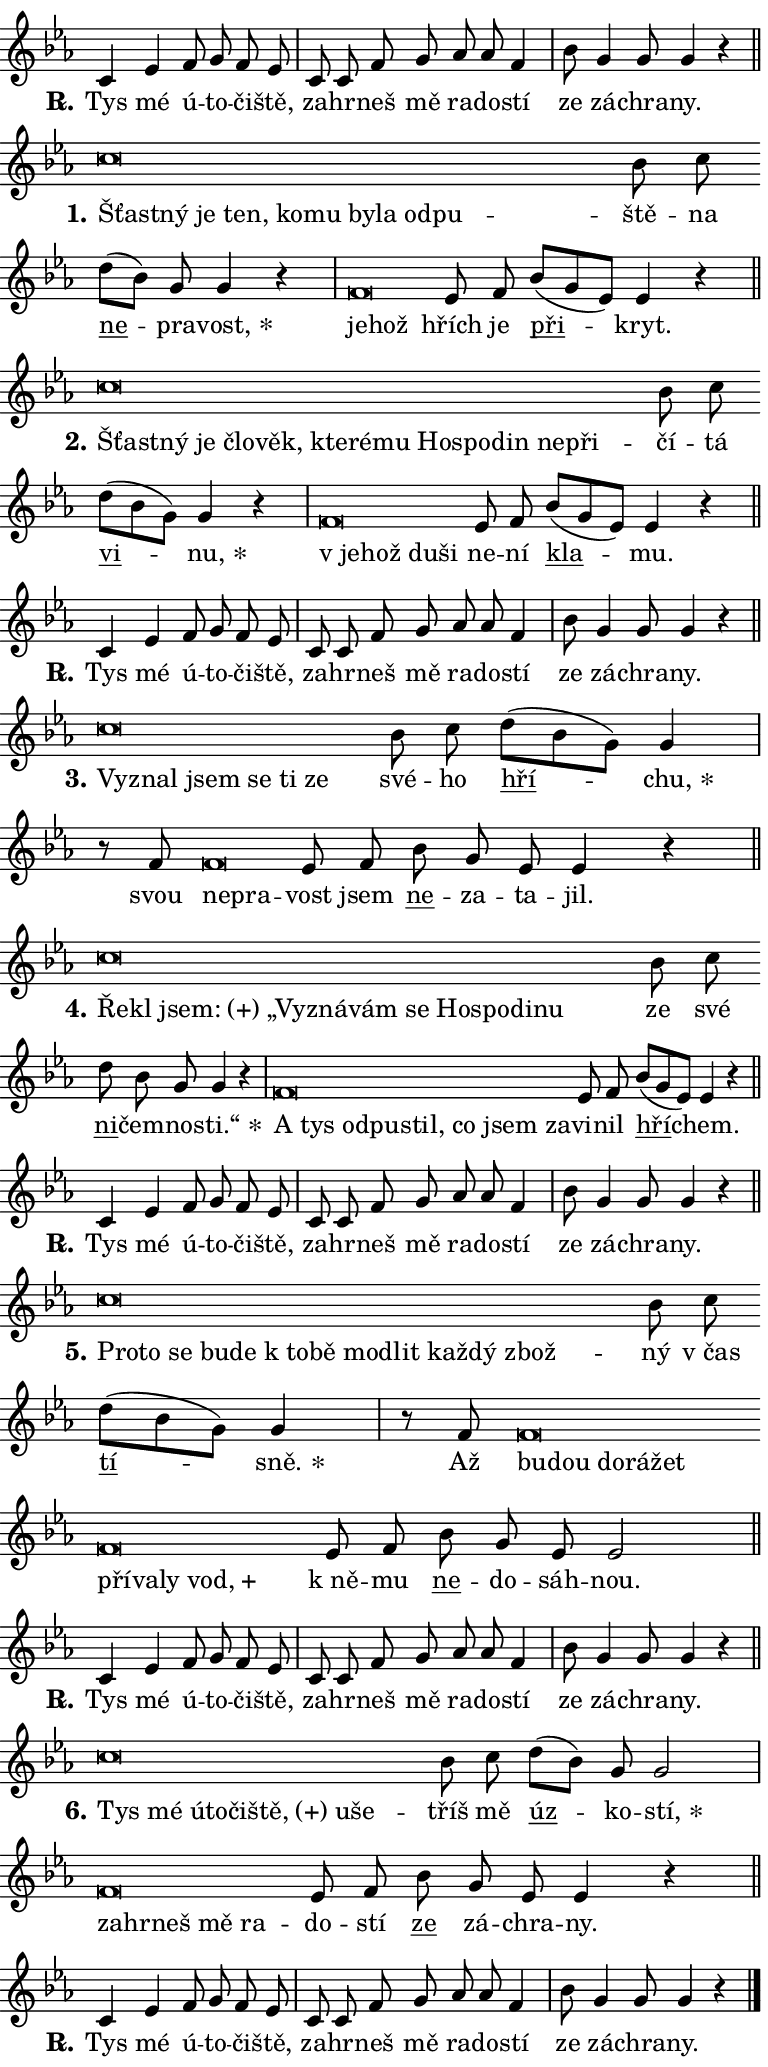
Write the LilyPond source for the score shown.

\version "2.24.0"
\header { tagline = "" }
\paper {
  indent = 0\cm
  top-margin = 0\cm
  right-margin = 0.13\cm % to fit lyric hyphens
  bottom-margin = 0\cm
  left-margin = 0\cm
  paper-width = 13\cm
  page-breaking = #ly:one-page-breaking
  system-system-spacing.basic-distance = #11
  score-system-spacing.basic-distance = #11
  ragged-last = ##f
}


%% Author: Thomas Morley
%% https://lists.gnu.org/archive/html/lilypond-user/2020-05/msg00002.html
#(define (line-position grob)
"Returns position of @var[grob} in current system:
   @code{'start}, if at first time-step
   @code{'end}, if at last time-step
   @code{'middle} otherwise
"
  (let* ((col (ly:item-get-column grob))
         (ln (ly:grob-object col 'left-neighbor))
         (rn (ly:grob-object col 'right-neighbor))
         (col-to-check-left (if (ly:grob? ln) ln col))
         (col-to-check-right (if (ly:grob? rn) rn col))
         (break-dir-left
           (and
             (ly:grob-property col-to-check-left 'non-musical #f)
             (ly:item-break-dir col-to-check-left)))
         (break-dir-right
           (and
             (ly:grob-property col-to-check-right 'non-musical #f)
             (ly:item-break-dir col-to-check-right))))
        (cond ((eqv? 1 break-dir-left) 'start)
              ((eqv? -1 break-dir-right) 'end)
              (else 'middle))))

#(define (tranparent-at-line-position vctor)
  (lambda (grob)
  "Relying on @code{line-position} select the relevant enry from @var{vctor}.
Used to determine transparency,"
    (case (line-position grob)
      ((end) (not (vector-ref vctor 0)))
      ((middle) (not (vector-ref vctor 1)))
      ((start) (not (vector-ref vctor 2))))))

noteHeadBreakVisibility =
#(define-music-function (break-visibility)(vector?)
"Makes @code{NoteHead}s transparent relying on @var{break-visibility}"
#{
  \override NoteHead.transparent =
    #(tranparent-at-line-position break-visibility)
#})

#(define delete-ledgers-for-transparent-note-heads
  (lambda (grob)
    "Reads whether a @code{NoteHead} is transparent.
If so this @code{NoteHead} is removed from @code{'note-heads} from
@var{grob}, which is supposed to be @code{LedgerLineSpanner}.
As a result ledgers are not printed for this @code{NoteHead}"
    (let* ((nhds-array (ly:grob-object grob 'note-heads))
           (nhds-list
             (if (ly:grob-array? nhds-array)
                 (ly:grob-array->list nhds-array)
                 '()))
           ;; Relies on the transparent-property being done before
           ;; Staff.LedgerLineSpanner.after-line-breaking is executed.
           ;; This is fragile ...
           (to-keep
             (remove
               (lambda (nhd)
                 (ly:grob-property nhd 'transparent #f))
               nhds-list)))
      ;; TODO find a better method to iterate over grob-arrays, similiar
      ;; to filter/remove etc for lists
      ;; For now rebuilt from scratch
      (set! (ly:grob-object grob 'note-heads)  '())
      (for-each
        (lambda (nhd)
          (ly:pointer-group-interface::add-grob grob 'note-heads nhd))
        to-keep))))

squashNotes = {
  \override NoteHead.X-extent = #'(-0.2 . 0.2)
  \override NoteHead.Y-extent = #'(-0.75 . 0)
  \override NoteHead.stencil =
    #(lambda (grob)
       (let ((pos (ly:grob-property grob 'staff-position)))
         (begin
           (if (< pos -7) (display "ERROR: Lower brevis then expected\n") (display ""))
           (if (<= pos -6) ly:text-interface::print ly:note-head::print))))
}
unSquashNotes = {
  \revert NoteHead.X-extent
  \revert NoteHead.Y-extent
  \revert NoteHead.stencil
}

hideNotes = \noteHeadBreakVisibility #begin-of-line-visible
unHideNotes = \noteHeadBreakVisibility #all-visible

% work-around for resetting accidentals
% https://lilypond.org/doc/v2.23/Documentation/notation/displaying-rhythms#unmetered-music
cadenzaMeasure = {
  \cadenzaOff
  \partial 1024 s1024
  \cadenzaOn
}

#(define-markup-command (accent layout props text) (markup?)
  "Underline accented syllable"
  (interpret-markup layout props
    #{\markup \override #'(offset . 4.3) \underline { #text }#}))

responsum = \markup \concat {
  "R" \hspace #-1.05 \path #0.1 #'((moveto 0 0.07) (lineto 0.9 0.8)) \hspace #0.05 "."
}

spaceSize = #0.6828661417322834 % exact space size for TeX Gyre Schola

\layout {
  \context {
    \Staff
    \remove "Time_signature_engraver"
    \override LedgerLineSpanner.after-line-breaking = #delete-ledgers-for-transparent-note-heads
  }
  \context {
    \Lyrics {
      \override LyricSpace.minimum-distance = \spaceSize
      \override LyricText.font-name = #"TeX Gyre Schola"
      \override LyricText.font-size = 1
      \override StanzaNumber.font-name = #"TeX Gyre Schola Bold"
      \override StanzaNumber.font-size = 1
    }
  }
  \context {
    \Score 
    \override NoteHead.text =
      #(lambda (grob) 
        (let ((pos (ly:grob-property grob 'staff-position)))
          #{\markup {
            \combine
              \halign #-0.55 \raise #(if (= pos -6) 0 0.5) \override #'(thickness . 2) \draw-line #'(3.2 . 0)
              \musicglyph "noteheads.sM1"
          }#}))
  }
}

% magnetic-lyrics.ily
%
%   written by
%     Jean Abou Samra <jean@abou-samra.fr>
%     Werner Lemberg <wl@gnu.org>
%
%   adapted by
%     Jiri Hon <jiri.hon@gmail.com>
%
% Version 2022-Apr-15

% https://www.mail-archive.com/lilypond-user@gnu.org/msg149350.html

#(define (Left_hyphen_pointer_engraver context)
   "Collect syllable-hyphen-syllable occurrences in lyrics and store
them in properties.  This engraver only looks to the left.  For
example, if the lyrics input is @code{foo -- bar}, it does the
following.

@itemize @bullet
@item
Set the @code{text} property of the @code{LyricHyphen} grob between
@q{foo} and @q{bar} to @code{foo}.

@item
Set the @code{left-hyphen} property of the @code{LyricText} grob with
text @q{foo} to the @code{LyricHyphen} grob between @q{foo} and
@q{bar}.
@end itemize

Use this auxiliary engraver in combination with the
@code{lyric-@/text::@/apply-@/magnetic-@/offset!} hook."
   (let ((hyphen #f)
         (text #f))
     (make-engraver
      (acknowledgers
       ((lyric-syllable-interface engraver grob source-engraver)
        (set! text grob)))
      (end-acknowledgers
       ((lyric-hyphen-interface engraver grob source-engraver)
        ;(when (not (grob::has-interface grob 'lyric-space-interface))
          (set! hyphen grob)));)
      ((stop-translation-timestep engraver)
       (when (and text hyphen)
         (ly:grob-set-object! text 'left-hyphen hyphen))
       (set! text #f)
       (set! hyphen #f)))))

#(define (lyric-text::apply-magnetic-offset! grob)
   "If the space between two syllables is less than the value in
property @code{LyricText@/.details@/.squash-threshold}, move the right
syllable to the left so that it gets concatenated with the left
syllable.

Use this function as a hook for
@code{LyricText@/.after-@/line-@/breaking} if the
@code{Left_@/hyphen_@/pointer_@/engraver} is active."
   (let ((hyphen (ly:grob-object grob 'left-hyphen #f)))
     (when hyphen
       (let ((left-text (ly:spanner-bound hyphen LEFT)))
         (when (grob::has-interface left-text 'lyric-syllable-interface)
           (let* ((common (ly:grob-common-refpoint grob left-text X))
                  (this-x-ext (ly:grob-extent grob common X))
                  (left-x-ext
                   (begin
                     ;; Trigger magnetism for left-text.
                     (ly:grob-property left-text 'after-line-breaking)
                     (ly:grob-extent left-text common X)))
                  ;; `delta` is the gap width between two syllables.
                  (delta (- (interval-start this-x-ext)
                            (interval-end left-x-ext)))
                  (details (ly:grob-property grob 'details))
                  (threshold (assoc-get 'squash-threshold details 0.2)))
             (when (< delta threshold)
               (let* (;; We have to manipulate the input text so that
                      ;; ligatures crossing syllable boundaries are not
                      ;; disabled.  For languages based on the Latin
                      ;; script this is essentially a beautification.
                      ;; However, for non-Western scripts it can be a
                      ;; necessity.
                      (lt (ly:grob-property left-text 'text))
                      (rt (ly:grob-property grob 'text))
                      (is-space (grob::has-interface hyphen 'lyric-space-interface))
                      (space (if is-space " " ""))
                      (extra-delta (if is-space spaceSize 0))
                      ;; Append new syllable.
                      (ltrt-space (if (and (string? lt) (string? rt))
                                (string-append lt space rt)
                                (make-concat-markup (list lt space rt))))
                      ;; Right-align `ltrt` to the right side.
                      (ltrt-space-markup (grob-interpret-markup
                               grob
                               (make-translate-markup
                                (cons (interval-length this-x-ext) 0)
                                (make-right-align-markup ltrt-space)))))
                 (begin
                   ;; Don't print `left-text`.
                   (ly:grob-set-property! left-text 'stencil #f)
                   ;; Set text and stencil (which holds all collected
                   ;; syllables so far) and shift it to the left.
                   (ly:grob-set-property! grob 'text ltrt-space)
                   (ly:grob-set-property! grob 'stencil ltrt-space-markup)
                   (ly:grob-translate-axis! grob (- (- delta extra-delta)) X))))))))))


#(define (lyric-hyphen::displace-bounds-first grob)
   ;; Make very sure this callback isn't triggered too early.
   (let ((left (ly:spanner-bound grob LEFT))
         (right (ly:spanner-bound grob RIGHT)))
     (ly:grob-property left 'after-line-breaking)
     (ly:grob-property right 'after-line-breaking)
     (ly:lyric-hyphen::print grob)))

squashThreshold = #0.4

\layout {
  \context {
    \Lyrics
    \consists #Left_hyphen_pointer_engraver
    \override LyricText.after-line-breaking =
      #lyric-text::apply-magnetic-offset!
    \override LyricHyphen.stencil = #lyric-hyphen::displace-bounds-first
    \override LyricText.details.squash-threshold = \squashThreshold
    \override LyricHyphen.minimum-distance = 0
    \override LyricHyphen.minimum-length = \squashThreshold
  }
}

squashText = \override LyricText.details.squash-threshold = 9999
unSquashText = \override LyricText.details.squash-threshold = \squashThreshold

leftText = \override LyricText.self-alignment-X = #LEFT
unLeftText = \revert LyricText.self-alignment-X

starOffset = #(lambda (grob) 
                (let ((x_offset (ly:self-alignment-interface::aligned-on-x-parent grob)))
                  (if (= x_offset 0) 0 (+ x_offset 1.2))))

star = #(define-music-function (syllable)(string?)
"Append star separator at the end of a syllable"
#{
  \once \override LyricText.X-offset = #starOffset
  \lyricmode { \markup {
    #syllable
    \override #'((font-name . "TeX Gyre Schola Bold")) \hspace #0.2 \lower #0.65 \larger "*"
  } }
#})

starAccent = #(define-music-function (syllable)(string?)
"Append star separator at the end of a syllable and make accent"
#{
  \once \override LyricText.X-offset = #starOffset
  \lyricmode { \markup {
    \accent #syllable
    \override #'((font-name . "TeX Gyre Schola Bold")) \hspace #0.2 \lower #0.65 \larger "*"
  } }
#})

breath = #(define-music-function (syllable)(string?)
"Append breathing indicator at the end of a syllable"
#{
  \lyricmode { \markup { #syllable "+" } }
#})

optionalBreath = #(define-music-function (syllable)(string?)
"Append optional breathing indicator at the end of a syllable"
#{
  \lyricmode { \markup { #syllable "(+)" } }
#})


\score {
    <<
        \new Voice = "melody" { \cadenzaOn \key es \major \relative { c'4 es f8 g f es \cadenzaMeasure \bar "|" c c f g as as f4 \cadenzaMeasure \bar "|" bes8 g4 g8 g4 r \cadenzaMeasure \bar "||" \break } }
        \new Lyrics \lyricsto "melody" { \lyricmode { \set stanza = \responsum
Tys mé ú -- to -- či -- ště, za -- hr -- neš mě ra -- do -- stí ze zá -- chra -- ny. } }
    >>
    \layout {}
}

\score {
    <<
        \new Voice = "melody" { \cadenzaOn \key es \major \relative { \squashNotes c''\breve*1/16 \hideNotes \breve*1/16 \bar "" \breve*1/16 \bar "" \breve*1/16 \bar "" \breve*1/16 \bar "" \breve*1/16 \bar "" \breve*1/16 \bar "" \breve*1/16 \bar "" \breve*1/16 \breve*1/16 \bar "" \unHideNotes \unSquashNotes bes8 c \bar "" d[( bes)] g g4 r \cadenzaMeasure \bar "|" \squashNotes f\breve*1/16 \hideNotes \breve*1/16 \bar "" \unHideNotes \unSquashNotes es8 f \bar "" bes[( g es)] es4 r \cadenzaMeasure \bar "||" \break } }
        \new Lyrics \lyricsto "melody" { \lyricmode { \set stanza = "1."
\leftText Šťast -- \squashText ný je ten, ko -- mu by -- la od -- pu -- \unLeftText \unSquashText ště -- na \markup \accent ne -- pra -- \star vost, \leftText je -- \squashText hož \unLeftText \unSquashText hřích je \markup \accent při -- kryt. } }
    >>
    \layout {}
}

\score {
    <<
        \new Voice = "melody" { \cadenzaOn \key es \major \relative { \squashNotes c''\breve*1/16 \hideNotes \breve*1/16 \bar "" \breve*1/16 \bar "" \breve*1/16 \bar "" \breve*1/16 \bar "" \breve*1/16 \bar "" \breve*1/16 \bar "" \breve*1/16 \bar "" \breve*1/16 \bar "" \breve*1/16 \bar "" \breve*1/16 \bar "" \breve*1/16 \breve*1/16 \bar "" \unHideNotes \unSquashNotes bes8 c \bar "" d[( bes g)] g4 r \cadenzaMeasure \bar "|" \squashNotes f\breve*1/16 \hideNotes \breve*1/16 \bar "" \breve*1/16 \breve*1/16 \bar "" \unHideNotes \unSquashNotes es8 f \bar "" bes[( g es)] es4 r \cadenzaMeasure \bar "||" \break } }
        \new Lyrics \lyricsto "melody" { \lyricmode { \set stanza = "2."
\leftText Šťast -- \squashText ný je člo -- věk, kte -- ré -- mu Ho -- spo -- din ne -- při -- \unLeftText \unSquashText čí -- tá \markup \accent vi -- \star nu, \leftText "v je" -- \squashText hož du -- ši \unLeftText \unSquashText ne -- ní \markup \accent kla -- mu. } }
    >>
    \layout {}
}

\score {
    <<
        \new Voice = "melody" { \cadenzaOn \key es \major \relative { c'4 es f8 g f es \cadenzaMeasure \bar "|" c c f g as as f4 \cadenzaMeasure \bar "|" bes8 g4 g8 g4 r \cadenzaMeasure \bar "||" \break } }
        \new Lyrics \lyricsto "melody" { \lyricmode { \set stanza = \responsum
Tys mé ú -- to -- či -- ště, za -- hr -- neš mě ra -- do -- stí ze zá -- chra -- ny. } }
    >>
    \layout {}
}

\score {
    <<
        \new Voice = "melody" { \cadenzaOn \key es \major \relative { \squashNotes c''\breve*1/16 \hideNotes \breve*1/16 \bar "" \breve*1/16 \bar "" \breve*1/16 \bar "" \breve*1/16 \breve*1/16 \bar "" \unHideNotes \unSquashNotes bes8 c \bar "" d[( bes g)] g4 \cadenzaMeasure \bar "|" r8 f8 \squashNotes f\breve*1/16 \hideNotes \breve*1/16 \bar "" \unHideNotes \unSquashNotes es8 f \bar "" bes g es es4 r \cadenzaMeasure \bar "||" \break } }
        \new Lyrics \lyricsto "melody" { \lyricmode { \set stanza = "3."
\leftText Vy -- \squashText znal jsem se ti ze \unLeftText \unSquashText své -- ho \markup \accent hří -- \star chu, svou \leftText ne -- \squashText pra -- \unLeftText \unSquashText vost jsem \markup \accent ne -- za -- ta -- jil. } }
    >>
    \layout {}
}

\score {
    <<
        \new Voice = "melody" { \cadenzaOn \key es \major \relative { \squashNotes c''\breve*1/16 \hideNotes \breve*1/16 \bar "" \breve*1/16 \bar "" \breve*1/16 \bar "" \breve*1/16 \bar "" \breve*1/16 \bar "" \breve*1/16 \bar "" \breve*1/16 \bar "" \breve*1/16 \bar "" \breve*1/16 \breve*1/16 \bar "" \unHideNotes \unSquashNotes bes8 c \bar "" d bes g g4 r \cadenzaMeasure \bar "|" \squashNotes f\breve*1/16 \hideNotes \breve*1/16 \bar "" \breve*1/16 \bar "" \breve*1/16 \bar "" \breve*1/16 \bar "" \breve*1/16 \bar "" \breve*1/16 \breve*1/16 \bar "" \unHideNotes \unSquashNotes es8 f \bar "" bes[( g es)] es4 r \cadenzaMeasure \bar "||" \break } }
        \new Lyrics \lyricsto "melody" { \lyricmode { \set stanza = "4."
\leftText Ře -- \squashText kl \optionalBreath jsem: „Vy -- zná -- vám se Ho -- spo -- di -- nu \unLeftText \unSquashText ze své \markup \accent ni -- čem -- no -- \star sti.“ \leftText A \squashText tys od -- pu -- stil, co jsem za -- \unLeftText \unSquashText vi -- nil \markup \accent hří -- chem. } }
    >>
    \layout {}
}

\score {
    <<
        \new Voice = "melody" { \cadenzaOn \key es \major \relative { c'4 es f8 g f es \cadenzaMeasure \bar "|" c c f g as as f4 \cadenzaMeasure \bar "|" bes8 g4 g8 g4 r \cadenzaMeasure \bar "||" \break } }
        \new Lyrics \lyricsto "melody" { \lyricmode { \set stanza = \responsum
Tys mé ú -- to -- či -- ště, za -- hr -- neš mě ra -- do -- stí ze zá -- chra -- ny. } }
    >>
    \layout {}
}

\score {
    <<
        \new Voice = "melody" { \cadenzaOn \key es \major \relative { \squashNotes c''\breve*1/16 \hideNotes \breve*1/16 \bar "" \breve*1/16 \bar "" \breve*1/16 \bar "" \breve*1/16 \bar "" \breve*1/16 \bar "" \breve*1/16 \bar "" \breve*1/16 \bar "" \breve*1/16 \bar "" \breve*1/16 \bar "" \breve*1/16 \breve*1/16 \bar "" \unHideNotes \unSquashNotes bes8 c \bar "" d[( bes g)] g4 \cadenzaMeasure \bar "|" r8 f8 \squashNotes f\breve*1/16 \hideNotes \breve*1/16 \bar "" \breve*1/16 \bar "" \breve*1/16 \bar "" \breve*1/16 \bar "" \breve*1/16 \bar "" \breve*1/16 \bar "" \breve*1/16 \breve*1/16 \bar "" \unHideNotes \unSquashNotes es8 f \bar "" bes g es es2 \cadenzaMeasure \bar "||" \break } }
        \new Lyrics \lyricsto "melody" { \lyricmode { \set stanza = "5."
\leftText Pro -- \squashText to se bu -- de "k to" -- bě mo -- dlit kaž -- dý zbož -- \unLeftText \unSquashText ný "v čas" \markup \accent tí -- \star sně. Až \leftText bu -- \squashText dou do -- rá -- žet pří -- va -- ly \breath "vod," \unLeftText \unSquashText "k ně" -- mu \markup \accent ne -- do -- sáh -- nou. } }
    >>
    \layout {}
}

\score {
    <<
        \new Voice = "melody" { \cadenzaOn \key es \major \relative { c'4 es f8 g f es \cadenzaMeasure \bar "|" c c f g as as f4 \cadenzaMeasure \bar "|" bes8 g4 g8 g4 r \cadenzaMeasure \bar "||" \break } }
        \new Lyrics \lyricsto "melody" { \lyricmode { \set stanza = \responsum
Tys mé ú -- to -- či -- ště, za -- hr -- neš mě ra -- do -- stí ze zá -- chra -- ny. } }
    >>
    \layout {}
}

\score {
    <<
        \new Voice = "melody" { \cadenzaOn \key es \major \relative { \squashNotes c''\breve*1/16 \hideNotes \breve*1/16 \bar "" \breve*1/16 \bar "" \breve*1/16 \bar "" \breve*1/16 \bar "" \breve*1/16 \bar "" \breve*1/16 \breve*1/16 \bar "" \unHideNotes \unSquashNotes bes8 c \bar "" d[( bes)] g g2 \cadenzaMeasure \bar "|" \squashNotes f\breve*1/16 \hideNotes \breve*1/16 \bar "" \breve*1/16 \bar "" \breve*1/16 \breve*1/16 \bar "" \unHideNotes \unSquashNotes es8 f \bar "" bes g es es4 r \cadenzaMeasure \bar "||" \break } }
        \new Lyrics \lyricsto "melody" { \lyricmode { \set stanza = "6."
\leftText Tys \squashText mé ú -- to -- či -- \optionalBreath ště, u -- še -- \unLeftText \unSquashText tříš mě \markup \accent úz -- ko -- \star stí, \leftText za -- \squashText hr -- neš mě ra -- \unLeftText \unSquashText do -- stí \markup \accent ze zá -- chra -- ny. } }
    >>
    \layout {}
}

\score {
    <<
        \new Voice = "melody" { \cadenzaOn \key es \major \relative { c'4 es f8 g f es \cadenzaMeasure \bar "|" c c f g as as f4 \cadenzaMeasure \bar "|" bes8 g4 g8 g4 r \cadenzaMeasure \bar "||" \break } \bar "|." }
        \new Lyrics \lyricsto "melody" { \lyricmode { \set stanza = \responsum
Tys mé ú -- to -- či -- ště, za -- hr -- neš mě ra -- do -- stí ze zá -- chra -- ny. } }
    >>
    \layout {}
}
